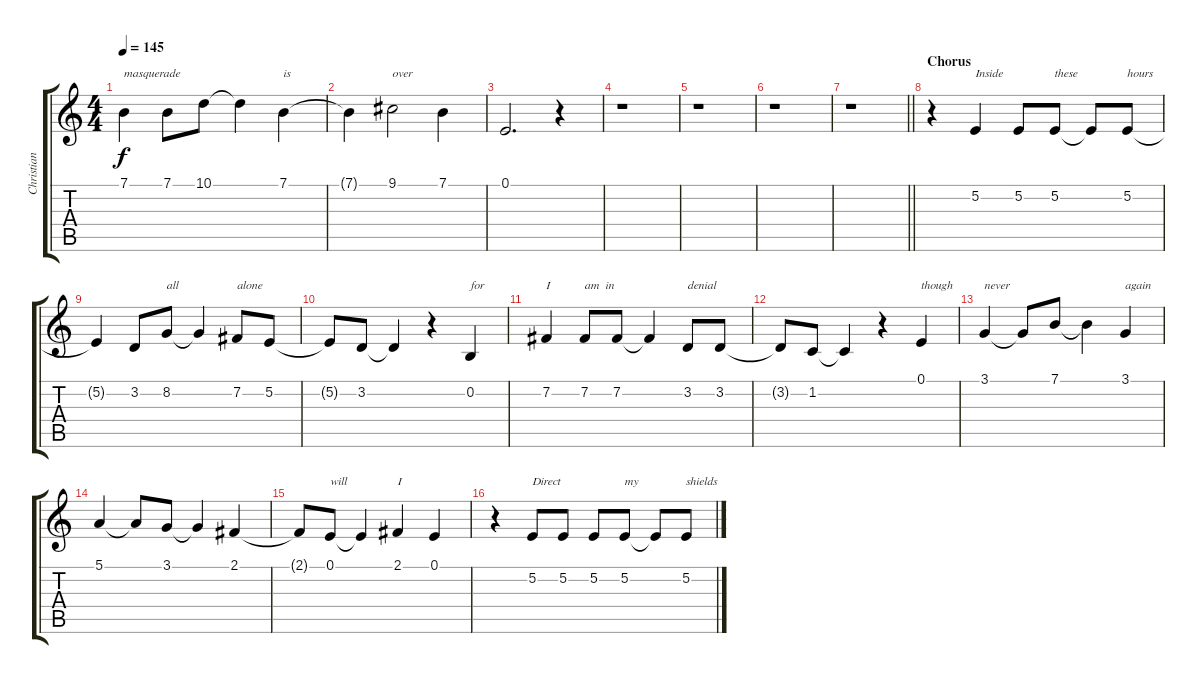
\track ("Christian Alvestam - vocal" "Christian ") {instrument tenorsax}
\staff {score tabs}
\tuning (E4 B3 G3 D3 A2 E2) {hide}
\ts (4 4)
\tempo 145
\clef g2
\ks aminor
7.1.4{txt "masquerade" dy f} 7.1.8 10.1.8 10.1{t}.4 7.1.4{txt "is "} |
7.1{t}.4 9.1.2{txt "over"} 7.1.4 |
0.1.2{d} r.4 |
r.1 |
r.1 |
r.1 |
\barLineRight lightlight
r.1 |
\section ("" "Chorus")
r.4 5.2.4{txt "Inside"} 5.2.8 5.2.8{txt "these"} 5.2{t}.8 5.2.8{txt "hours"} |
5.2{t}.4 3.2.8 8.2.8{txt "all"} 8.2{t}.4 7.2.8{txt "alone"} 5.2.8 |
5.2{t}.8 3.2.8 3.2{t}.4 r.4 0.2.4{txt "for"} |
7.2.4{txt "I "} 7.2.8{txt "am  in"} 7.2.8 7.2{t}.4 3.2.8{txt "denial"} 3.2.8 |
3.2{t}.8 1.2.8 1.2{t}.4 r.4 0.1.4{txt "though "} |
3.1.4{txt "never"} 3.1{t}.8 7.1.8 7.1{t}.4 3.1.4{txt "again"} |
5.1.4 5.1{t}.8 3.1.8 3.1{t}.4 2.1.4 |
2.1{t}.8 0.1.8{txt "will"} 0.1{t}.4 2.1.4{txt "I"} 0.1.4 |
r.4 5.2.8{txt "Direct"} 5.2.8 5.2.8 5.2.8{txt "my"} 5.2{t}.8 5.2.8{txt "shields"}
